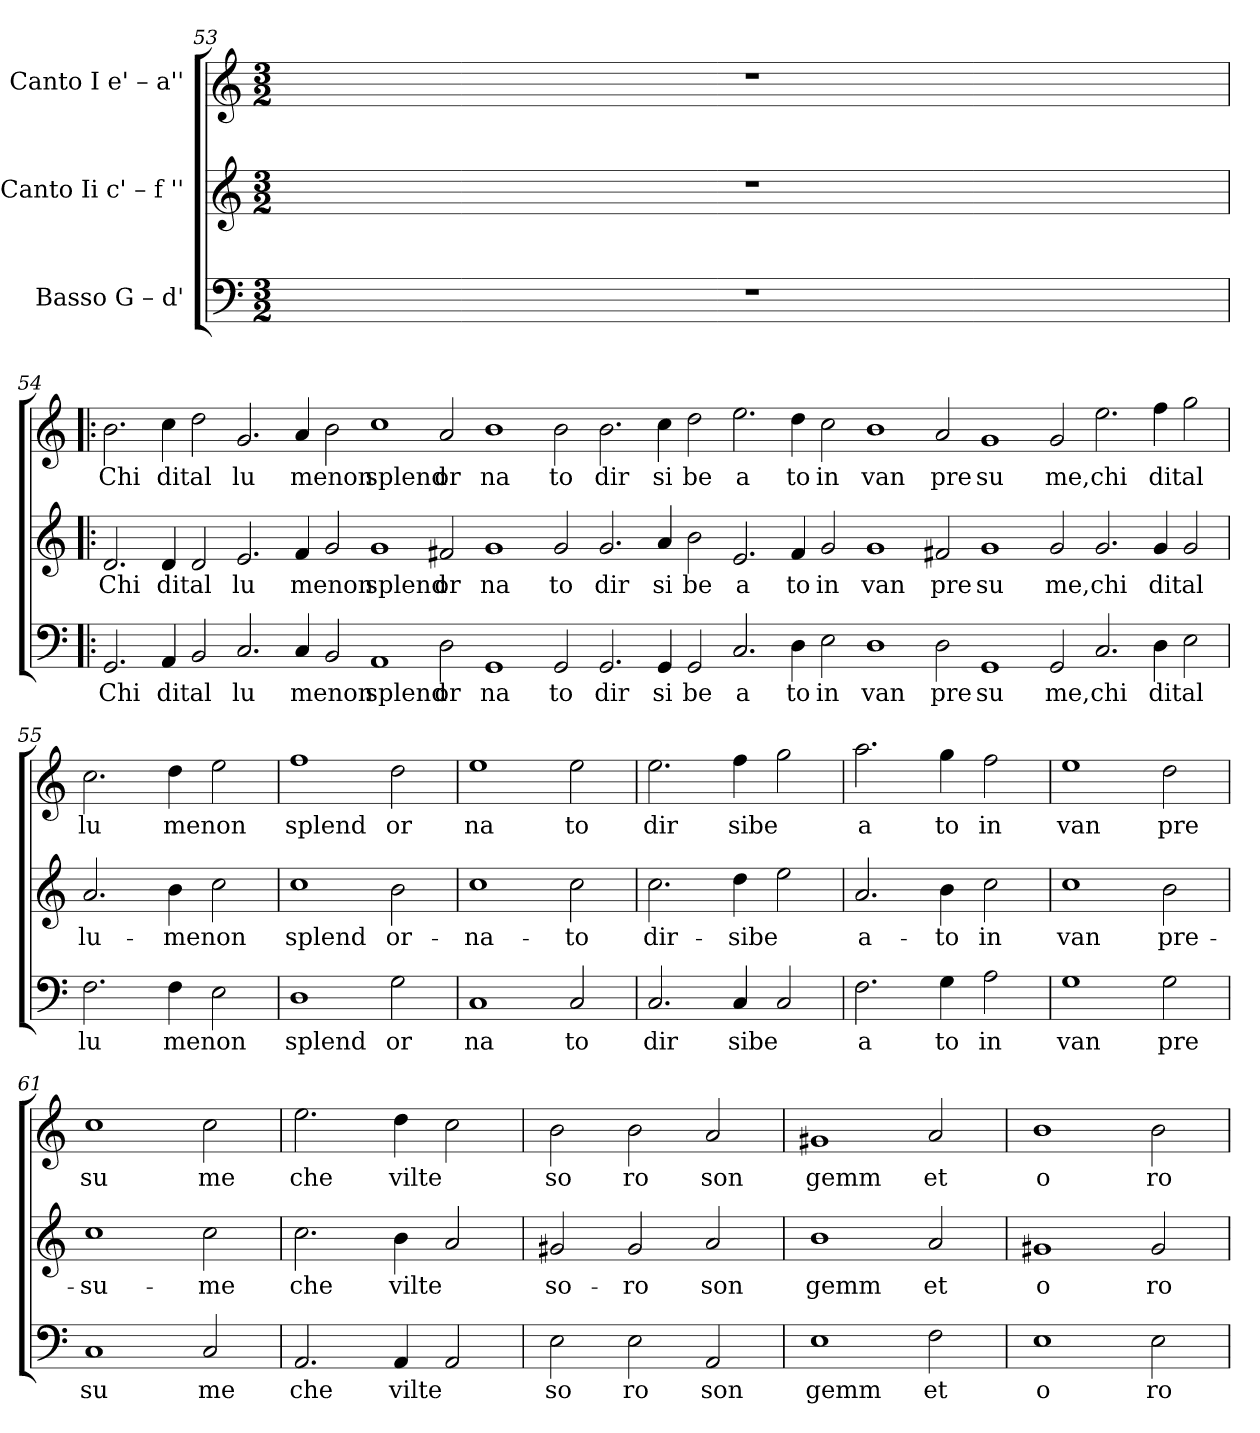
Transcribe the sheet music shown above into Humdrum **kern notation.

**kern	**text	**kern	**text	**kern	**text
*part3	*part3	*part2	*part2	*part1	*part1
*staff3	*staff3	*staff2	*staff2	*staff1	*staff1
*I"Basso  G – d'	*	*I"Canto Ii  c' – f ''	*	*I"Canto I  e' – a''	*
!!LO:PB:g=z
*clefF4	*	*clefG2	*	*clefG2	*
*k[]	*	*k[]	*	*k[]	*
*C:	*	*C:	*	*C:	*
*M3/2	*	*M3/2	*	*M3/2	*
=53	=53	=53	=53	=53	=53
1.r	.	1.r	.	1.r	.
=54!|:	=54!|:	=54!|:	=54!|:	=54!|:	=54!|:
!	!LO:LY:b:cj	!	!LO:LY:b:cj	!	!LO:LY:b:cj
2.GG/	Chi	2.d/	Chi	2.b\	Chi
!	!LO:LY:b:cj	!	!LO:LY:b:cj	!	!LO:LY:b:cj
4AA/	dital	4d/	dital	4cc\	dital
!	!LO:LY:b:cj	!	!LO:LY:b:cj	!	!LO:LY:b:cj
2BB/	.	2d/	.	2dd\	.
!	!LO:LY:b:cj	!	!LO:LY:b:cj	!	!LO:LY:b:cj
2.C/	lu	2.e/	lu	2.g/	lu
!	!LO:LY:b:cj	!	!LO:LY:b:cj	!	!LO:LY:b:cj
4C/	menon	4f/	menon	4a/	menon
!	!LO:LY:b:cj	!	!LO:LY:b:cj	!	!LO:LY:b:cj
2BB/	.	2g/	.	2b\	.
!	!LO:LY:b:cj	!	!LO:LY:b:cj	!	!LO:LY:b:cj
1AA	splend	1g	splend	1cc	splend
!	!LO:LY:b:cj	!	!LO:LY:b:cj	!	!LO:LY:b:cj
2D\	or	2f#X/	or	2a/	or
!	!LO:LY:b:cj	!	!LO:LY:b:cj	!	!LO:LY:b:cj
1GG	na	1g	na	1b	na
!	!LO:LY:b:cj	!	!LO:LY:b:cj	!	!LO:LY:b:cj
2GG/	to	2g/	to	2b\	to
!	!LO:LY:b:cj	!	!LO:LY:b:cj	!	!LO:LY:b:cj
2.GG/	dir	2.g/	dir	2.b\	dir
!	!LO:LY:b:cj	!	!LO:LY:b:cj	!	!LO:LY:b:cj
4GG/	si	4a/	si	4cc\	si
!	!LO:LY:b:cj	!	!LO:LY:b:cj	!	!LO:LY:b:cj
2GG/	be	2b\	be	2dd\	be
!	!LO:LY:b:cj	!	!LO:LY:b:cj	!	!LO:LY:b:cj
2.C/	a	2.e/	a	2.ee\	a
!	!LO:LY:b:cj	!	!LO:LY:b:cj	!	!LO:LY:b:cj
4D\	to	4f#/	to	4dd\	to
!	!LO:LY:b:cj	!	!LO:LY:b:cj	!	!LO:LY:b:cj
2E\	in	2g/	in	2cc\	in
!	!LO:LY:b:cj	!	!LO:LY:b:cj	!	!LO:LY:b:cj
1D	van	1g	van	1b	van
!	!LO:LY:b:cj	!	!LO:LY:b:cj	!	!LO:LY:b:cj
2D\	pre	2f#X/	pre	2a/	pre
!	!LO:LY:b:cj	!	!LO:LY:b:cj	!	!LO:LY:b:cj
1GG	su	1g	su	1g	su
!	!LO:LY:b:cj	!	!LO:LY:b:cj	!	!LO:LY:b:cj
2GG/	me,	2g/	me,	2g/	me,
!	!LO:LY:b:cj	!	!LO:LY:b:cj	!	!LO:LY:b:cj
2.C/	chi	2.g/	chi	2.ee\	chi
!	!LO:LY:b:cj	!	!LO:LY:b:cj	!	!LO:LY:b:cj
4D\	dital	4g/	dital	4ff\	dital
!	!LO:LY:b:cj	!	!LO:LY:b:cj	!	!LO:LY:b:cj
2E\	.	2g/	.	2gg\	.
!!LO:LB:g=z
=55	=55	=55	=55	=55	=55
!	!LO:LY:b:cj	!	!LO:LY:b:cj	!	!LO:LY:b:cj
2.F\	lu	2.a/	lu-	2.cc\	lu
!	!LO:LY:b:cj	!	!LO:LY:b:cj	!	!LO:LY:b:cj
4F\	menon	4b\	-menon	4dd\	menon
!	!LO:LY:b:cj	!	!LO:LY:b:cj	!	!LO:LY:b:cj
2E\	.	2cc\	.	2ee\	.
=56	=56	=56	=56	=56	=56
!	!LO:LY:b:cj	!	!LO:LY:b:cj	!	!LO:LY:b:cj
1D	splend	1cc	splend	1ff	splend
!	!LO:LY:b:cj	!	!LO:LY:b:cj	!	!LO:LY:b:cj
2G\	or	2b\	or-	2dd\	or
=57	=57	=57	=57	=57	=57
!	!LO:LY:b:cj	!	!LO:LY:b:cj	!	!LO:LY:b:cj
1C	na	1cc	-na-	1ee	na
!	!LO:LY:b:cj	!	!LO:LY:b:cj	!	!LO:LY:b:cj
2C/	to	2cc\	-to	2ee\	to
=58	=58	=58	=58	=58	=58
!	!LO:LY:b:cj	!	!LO:LY:b:cj	!	!LO:LY:b:cj
2.C/	dir	2.cc\	dir-	2.ee\	dir
!	!LO:LY:b:cj	!	!LO:LY:b:cj	!	!LO:LY:b:cj
4C/	sibe	4dd\	-sibe-	4ff\	sibe
!	!LO:LY:b:cj	!	!LO:LY:b:cj	!	!LO:LY:b:cj
2C/	.	2ee\	--	2gg\	.
=59	=59	=59	=59	=59	=59
!	!LO:LY:b:cj	!	!LO:LY:b:cj	!	!LO:LY:b:cj
2.F\	a	2.a/	-a-	2.aa\	a
!	!LO:LY:b:cj	!	!LO:LY:b:cj	!	!LO:LY:b:cj
4G\	to	4b\	-to	4gg\	to
!	!LO:LY:b:cj	!	!LO:LY:b:cj	!	!LO:LY:b:cj
2A\	in	2cc\	in	2ff\	in
=60	=60	=60	=60	=60	=60
!	!LO:LY:b:cj	!	!LO:LY:b:cj	!	!LO:LY:b:cj
1G	van	1cc	van	1ee	van
!	!LO:LY:b:cj	!	!LO:LY:b:cj	!	!LO:LY:b:cj
2G\	pre	2b\	pre-	2dd\	pre
=61	=61	=61	=61	=61	=61
!	!LO:LY:b:cj	!	!LO:LY:b:cj	!	!LO:LY:b:cj
1C	su	1cc	-su-	1cc	su
!	!LO:LY:b:cj	!	!LO:LY:b:cj	!	!LO:LY:b:cj
2C/	me	2cc\	-me	2cc\	me
=62	=62	=62	=62	=62	=62
!	!LO:LY:b:cj	!	!LO:LY:b:cj	!	!LO:LY:b:cj
2.AA/	che	2.cc\	che	2.ee\	che
!	!LO:LY:b:cj	!	!LO:LY:b:cj	!	!LO:LY:b:cj
4AA/	vilte	4b\	vilte-	4dd\	vilte
!	!LO:LY:b:cj	!	!LO:LY:b:cj	!	!LO:LY:b:cj
2AA/	.	2a/	--	2cc\	.
=63	=63	=63	=63	=63	=63
!	!LO:LY:b:cj	!	!LO:LY:b:cj	!	!LO:LY:b:cj
2E\	so	2g#X/	-so-	2b\	so
!	!LO:LY:b:cj	!	!LO:LY:b:cj	!	!LO:LY:b:cj
2E\	ro	2g#/	-ro	2b\	ro
!	!LO:LY:b:cj	!	!LO:LY:b:cj	!	!LO:LY:b:cj
2AA/	son	2a/	son	2a/	son
=64	=64	=64	=64	=64	=64
!	!LO:LY:b:cj	!	!LO:LY:b:cj	!	!LO:LY:b:cj
1E	gemm	1b	gemm	1g#X	gemm
!	!LO:LY:b:cj	!	!LO:LY:b:cj	!	!LO:LY:b:cj
2F\	et	2a/	et	2a/	et
!!LO:LB:g=z
=65	=65	=65	=65	=65	=65
!	!LO:LY:b:cj	!	!LO:LY:b:cj	!	!LO:LY:b:cj
1E	o	1g#X	o	1b	o
!	!LO:LY:b:cj	!	!LO:LY:b:cj	!	!LO:LY:b:cj
2E\	ro	2g#/	ro	2b\	ro
=	=	=	=	=	=
*-	*-	*-	*-	*-	*-
